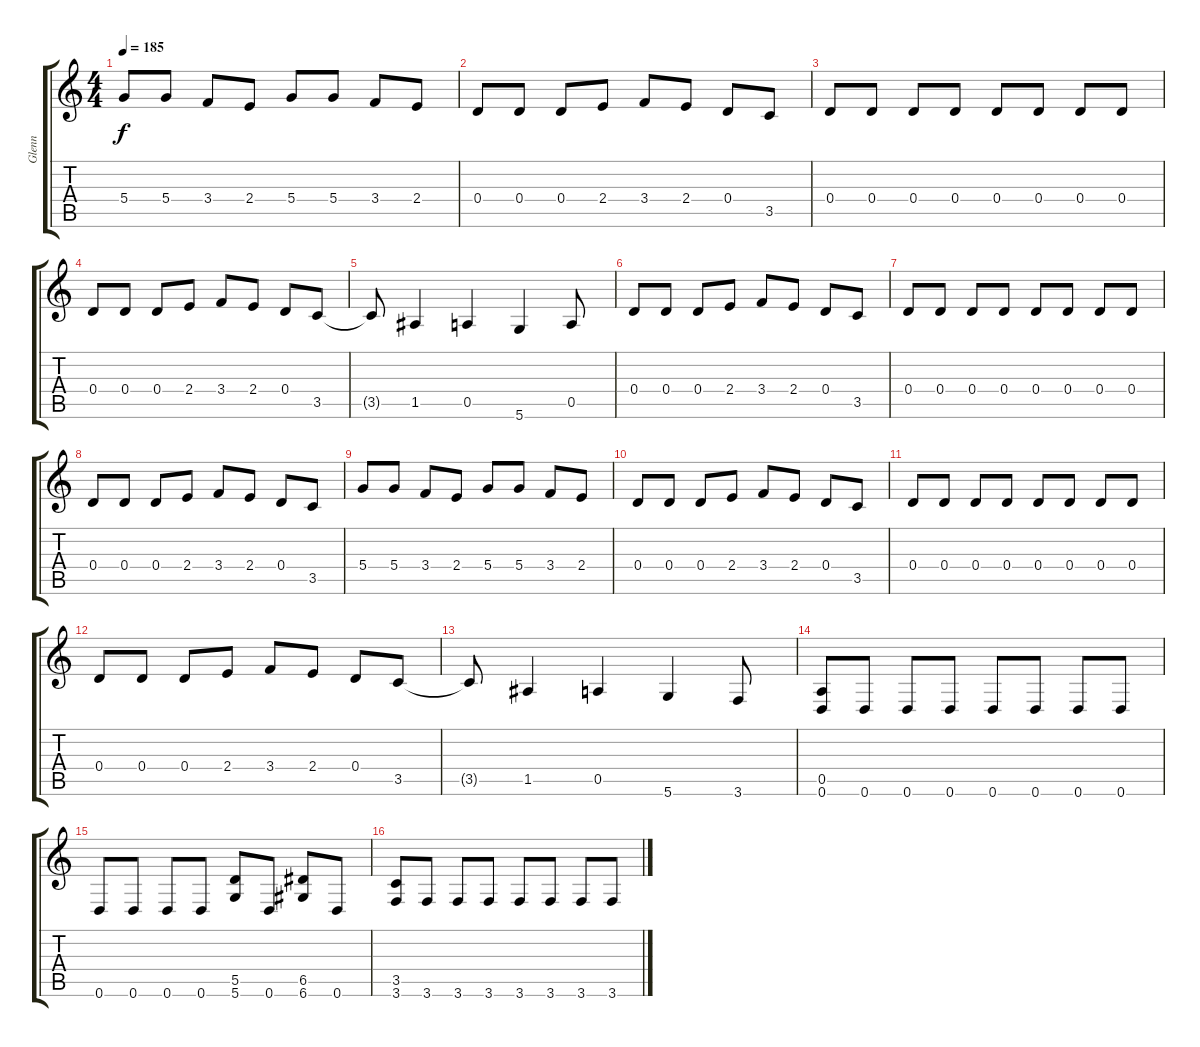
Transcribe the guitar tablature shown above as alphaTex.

\track ("Glenn" "Glenn") {instrument distortionguitar}
\staff {score tabs}
\tuning (E4 B3 G3 D3 A2 D2) {hide}
\ts (4 4)
\tempo 185
\clef g2
\ks c
5.4.8{dy f} 5.4.8 3.4.8 2.4.8 5.4.8 5.4.8 3.4.8 2.4.8 |
0.4.8 0.4.8 0.4.8 2.4.8 3.4.8 2.4.8 0.4.8 3.5.8 |
0.4.8 0.4.8 0.4.8 0.4.8 0.4.8 0.4.8 0.4.8 0.4.8 |
0.4.8 0.4.8 0.4.8 2.4.8 3.4.8 2.4.8 0.4.8 3.5.8 |
3.5{t}.8 1.5.4 0.5.4 5.6.4 0.5.8 |
0.4.8 0.4.8 0.4.8 2.4.8 3.4.8 2.4.8 0.4.8 3.5.8 |
0.4.8 0.4.8 0.4.8 0.4.8 0.4.8 0.4.8 0.4.8 0.4.8 |
0.4.8 0.4.8 0.4.8 2.4.8 3.4.8 2.4.8 0.4.8 3.5.8 |
5.4.8 5.4.8 3.4.8 2.4.8 5.4.8 5.4.8 3.4.8 2.4.8 |
0.4.8 0.4.8 0.4.8 2.4.8 3.4.8 2.4.8 0.4.8 3.5.8 |
0.4.8 0.4.8 0.4.8 0.4.8 0.4.8 0.4.8 0.4.8 0.4.8 |
0.4.8 0.4.8 0.4.8 2.4.8 3.4.8 2.4.8 0.4.8 3.5.8 |
3.5{t}.8 1.5.4 0.5.4 5.6.4 3.6.8 |
(0.5 0.6).8 0.6.8 0.6.8 0.6.8 0.6.8 0.6.8 0.6.8 0.6.8 |
0.6.8 0.6.8 0.6.8 0.6.8 (5.5 5.6).8 0.6.8 (6.5 6.6).8 0.6.8 |
(3.5 3.6).8 3.6.8 3.6.8 3.6.8 3.6.8 3.6.8 3.6.8 3.6.8
